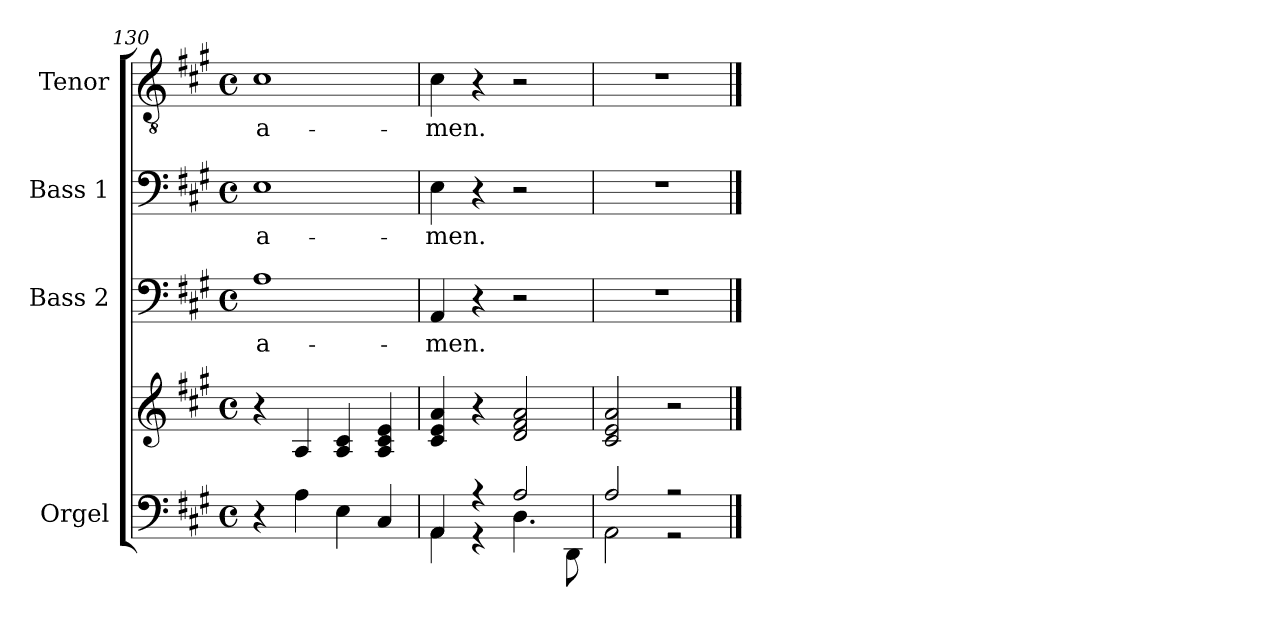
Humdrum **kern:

**kern	**kern	**kern	**text	**kern	**text	**kern	**text
*part4	*part4	*part3	*part3	*part2	*part2	*part1	*part1
*staff5	*staff4	*staff3	*staff3	*staff2	*staff2	*staff1	*staff1
*I"Orgel	*	*I"Bass 2	*	*I"Bass 1	*	*I"Tenor	*
*I'Org.	*	*I'B2.	*	*I'B1.	*	*I'T.	*
*clefF4	*clefG2	*clefF4	*	*clefF4	*	*clefGv2	*
*k[f#c#g#]	*k[f#c#g#]	*k[f#c#g#]	*	*k[f#c#g#]	*	*k[f#c#g#]	*
*A:	*A:	*A:	*	*A:	*	*A:	*
*M4/4	*M4/4	*M4/4	*	*M4/4	*	*M4/4	*
*met(c)	*met(c)	*met(c)	*	*met(c)	*	*met(c)	*
=130	=130	=130	=130	=130	=130	=130	=130
!	!	!	!LO:LY:b	!	!LO:LY:b	!	!LO:LY:b
4r	4r	1A	a-	1E	a-	1c#	a-
4A\	4A/	.	.	.	.	.	.
4E\	4A/ 4c#/	.	.	.	.	.	.
4C#/	4A/ 4c#/ 4e/	.	.	.	.	.	.
=131	=131	=131	=131	=131	=131	=131	=131
*^	*	*	*	*	*	*	*
!	!	!	!	!LO:LY:b	!	!LO:LY:b	!	!LO:LY:b
4AA/	4AA\	4c#/ 4e/ 4a/	4AA/	-men.	4E\	-men.	4c#\	-men.
4r	4r	4r	4r	.	4r	.	4r	.
2A/	4.D\	2d/ 2f#/ 2a/	2r	.	2r	.	2r	.
.	8DD\	.	.	.	.	.	.	.
=132	=132	=132	=132	=132	=132	=132	=132	=132
2A/	2AA\	2c#/ 2e/ 2a/	1r	.	1r	.	1r	.
2r	2r	2r	.	.	.	.	.	.
*v	*v	*	*	*	*	*	*	*
==	==	==	==	==	==	==	==
*-	*-	*-	*-	*-	*-	*-	*-
